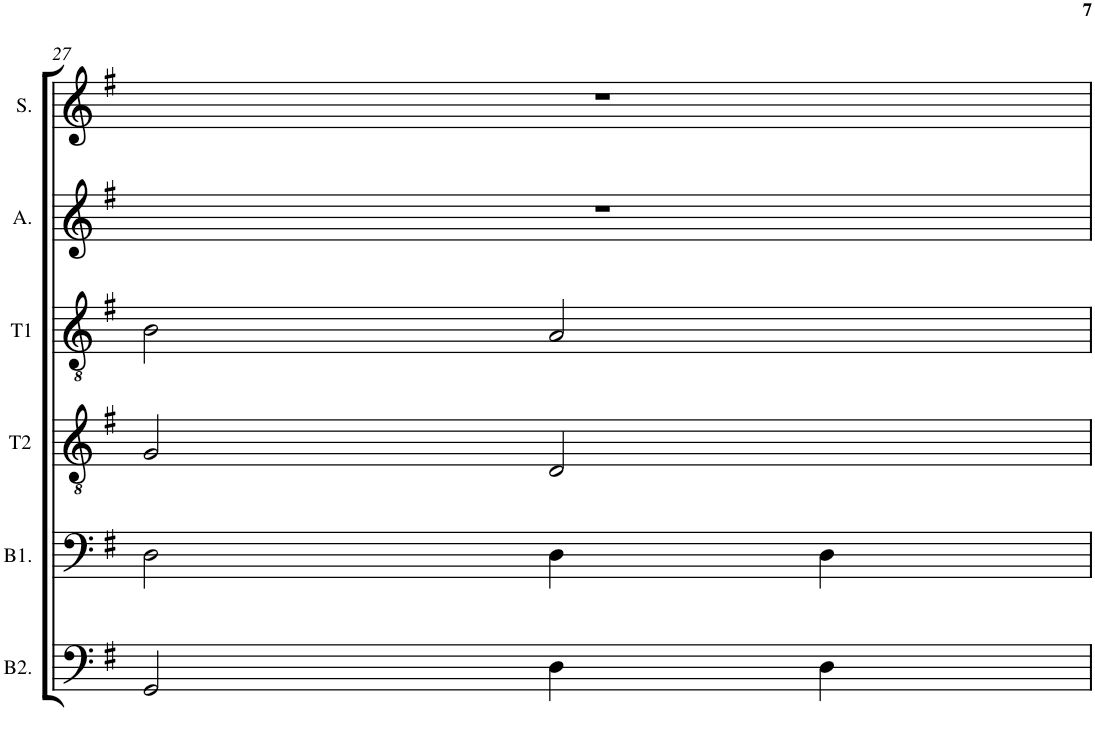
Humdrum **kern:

**kern	**kern	**kern	**kern	**kern	**kern
*part6	*part5	*part4	*part3	*part2	*part1
*staff6	*staff5	*staff4	*staff3	*staff2	*staff1
*I"Bass 2	*I"Bass 1	*I"Tenor 2	*I"Tenor 1	*I"Alto	*I"Soprano
*I'B2.	*I'B1.	*I'T2	*I'T1	*I'A.	*I'S.
!!LO:PB:g=z
*clefF4	*clefF4	*clefGv2	*clefGv2	*clefG2	*clefG2
*k[f#]	*k[f#]	*k[f#]	*k[f#]	*k[f#]	*k[f#]
*G:	*G:	*G:	*G:	*G:	*G:
*M4/4	*M4/4	*M4/4	*M4/4	*M4/4	*M4/4
=27	=27	=27	=27	=27	=27
2GG/	2D\	2G/	2B\	1r	1r
4D\	4D\	2D/	2A/	.	.
4D\	4D\	.	.	.	.
=	=	=	=	=	=
*-	*-	*-	*-	*-	*-
